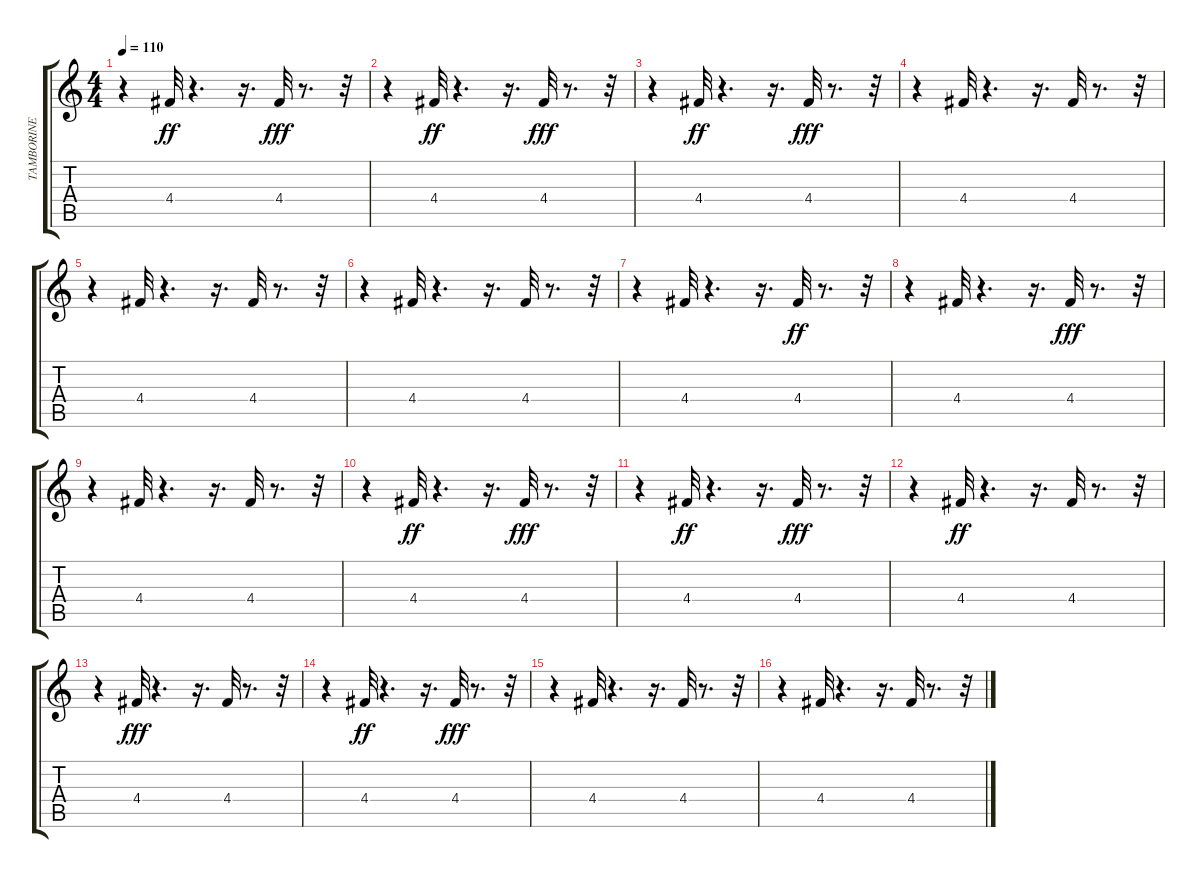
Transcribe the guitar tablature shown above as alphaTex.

\track ("TAMBORINE" "TAMBORINE") {instrument acousticguitarsteel}
\staff {score tabs}
\tuning (E4 B3 G3 D3 A2 E2) {hide}
\ts (4 4)
\tempo 110
\clef g2
\ks c
r.4{dy fff} 4.4.32{dy ff} r.4{d} r.16{d} 4.4.32{dy fff} r.8{d} r.32 |
r.4 4.4.32{dy ff} r.4{d} r.16{d} 4.4.32{dy fff} r.8{d} r.32 |
r.4 4.4.32{dy ff} r.4{d} r.16{d} 4.4.32{dy fff} r.8{d} r.32 |
r.4 4.4.32 r.4{d} r.16{d} 4.4.32 r.8{d} r.32 |
r.4 4.4.32 r.4{d} r.16{d} 4.4.32 r.8{d} r.32 |
r.4 4.4.32 r.4{d} r.16{d} 4.4.32 r.8{d} r.32 |
r.4 4.4.32 r.4{d} r.16{d} 4.4.32{dy ff} r.8{d} r.32 |
r.4 4.4.32 r.4{d} r.16{d} 4.4.32{dy fff} r.8{d} r.32 |
r.4 4.4.32 r.4{d} r.16{d} 4.4.32 r.8{d} r.32 |
r.4 4.4.32{dy ff} r.4{d} r.16{d} 4.4.32{dy fff} r.8{d} r.32 |
r.4 4.4.32{dy ff} r.4{d} r.16{d} 4.4.32{dy fff} r.8{d} r.32 |
r.4 4.4.32{dy ff} r.4{d} r.16{d} 4.4.32 r.8{d} r.32 |
r.4 4.4.32{dy fff} r.4{d} r.16{d} 4.4.32 r.8{d} r.32 |
r.4 4.4.32{dy ff} r.4{d} r.16{d} 4.4.32{dy fff} r.8{d} r.32 |
r.4 4.4.32 r.4{d} r.16{d} 4.4.32 r.8{d} r.32 |
r.4 4.4.32 r.4{d} r.16{d} 4.4.32 r.8{d} r.32
